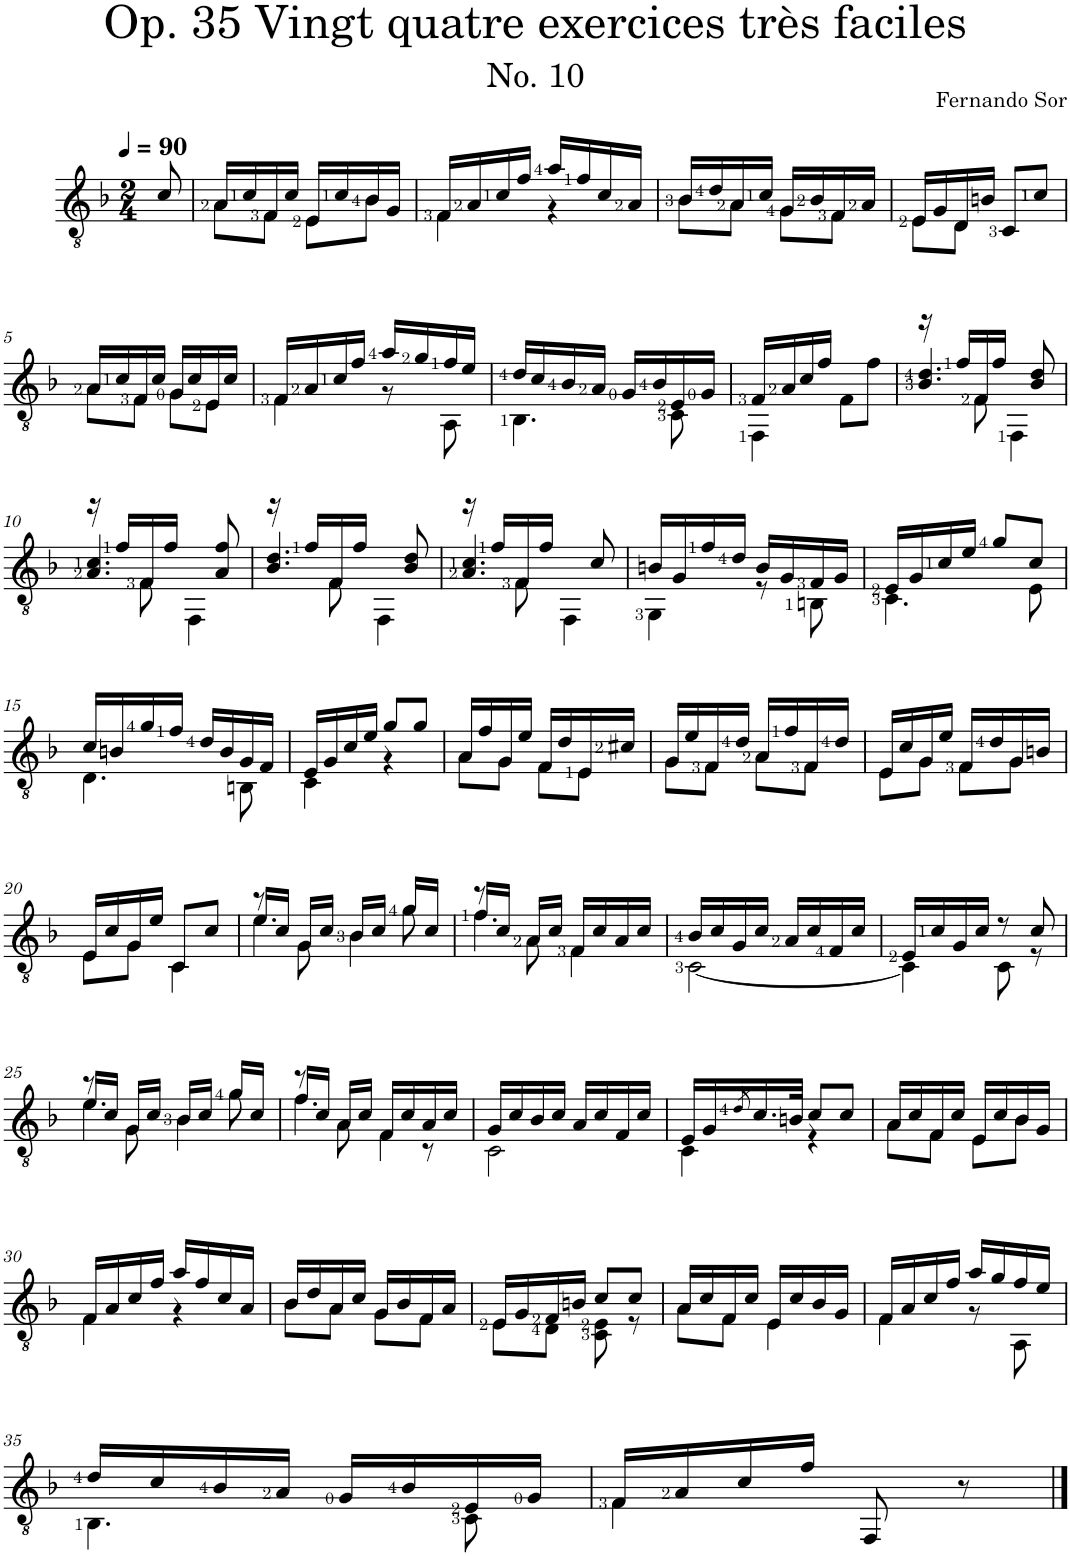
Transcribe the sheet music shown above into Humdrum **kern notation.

**kern
*part1
*staff1
*I"Classical Guitar
*clefGv2
*k[b-]
*F:
*M2/4
*MM90
=
8c/
=1
*^
16A/LL	8A\L
16c/	.
16F/	8F\J
16c/JJ	.
16E/LL	8E\L
16c/	.
16B-/	8B-\J
16G/JJ	.
=2	=2
16F/LL	4F\
16A/	.
16c/	.
16f/JJ	.
16a/LL	4r
16f/	.
16c/	.
16A/JJ	.
=3	=3
16B-/LL	8B-\L
16d/	.
16A/	8A\J
16c/JJ	.
16G/LL	8G\L
16B-/	.
16F/	8F\J
16A/JJ	.
=4	=4
16E/LL	8E\L
16G/	.
16D/	8D\J
16Bn/JJ	.
8C/L	8ryy
8c/J	8ryy
!!LO:LB:g=z	!!
=5	=5
16A/LL	8A\L
16c/	.
16F/	8F\J
16c/JJ	.
16G/LL	8G\L
16c/	.
16E/	8E\J
16c/JJ	.
=6	=6
16F/LL	4F\
16A/	.
16c/	.
16f/JJ	.
16a/LL	8r
16g/	.
16f/	8AA\
16e/JJ	.
=7	=7
16d/LL	4.BB-\
16c/	.
16B-/	.
16A/JJ	.
16G/LL	.
16B-/	.
16E/	8C\
16G/JJ	.
=8	=8
16F/LL	4FF\
16A/	.
16c/	.
16f/JJ	.
8F\L	4ryy
8f\J	.
=9	=9
*	*^
16r	8ryy	4.B-/ 4.d/
16f/LL	.	.
16F/	8F\	.
16f/JJ	.	.
4ryy	4FF\	.
.	.	8B-/ 8d/
!!LO:LB:g=z	!!	!!
=10	=10	=10
16r	8ryy	4.A/ 4.c/
16f/LL	.	.
16F/	8F\	.
16f/JJ	.	.
4ryy	4FF\	.
.	.	8A/ 8f/
=11	=11	=11
16r	8ryy	4.B-/ 4.d/
16f/LL	.	.
16F/	8F\	.
16f/JJ	.	.
4ryy	4FF\	.
.	.	8B-/ 8d/
=12	=12	=12
16r	8ryy	4.A/ 4.c/
16f/LL	.	.
16F/	8F\	.
16f/JJ	.	.
4ryy	4FF\	.
.	.	8c/
*	*v	*v
=13	=13
16Bn/LL	4GG\
16G/	.
16f/	.
16d/JJ	.
16B/LL	8r
16G/	.
16F/	8BBn\
16G/JJ	.
=14	=14
16E/LL	4.C\
16G/	.
16c/	.
16e/JJ	.
8g/L	.
8c/J	8E\
!!LO:LB:g=z	!!
=15	=15
16c/LL	4.D\
16Bn/	.
16g/	.
16f/JJ	.
16d/LL	.
16B/	.
16G/	8BBn\
16F/JJ	.
=16	=16
16E/LL	4C\
16G/	.
16c/	.
16e/JJ	.
8g/L	4r
8g/J	.
=17	=17
16A/LL	8A\L
16f/	.
16G/	8G\J
16e/JJ	.
16F/LL	8F\L
16d/	.
16E/	8E\J
16c#X/JJ	.
=18	=18
16G/LL	8G\L
16e/	.
16F/	8F\J
16d/JJ	.
16A/LL	8A\L
16f/	.
16F/	8F\J
16d/JJ	.
=19	=19
16E/LL	8E\L
16c/	.
16G/	8G\J
16e/JJ	.
16F/LL	8F\L
16d/	.
16G/	8G\J
16Bn/JJ	.
!!LO:LB:g=z	!!
=20	=20
16E/LL	8E\L
16c/	.
16G/	8G\J
16e/JJ	.
8C/L	4C\
8c/J	.
=21	=21
*	*^
16e/LL	8r	4.e\
16c/JJ	.	.
16G/LL	8G\	.
16c/JJ	.	.
16B-/LL	4B-\	.
16c/JJ	.	.
16g/LL	.	8g\
16c/JJ	.	.
=22	=22	=22
16f/LL	8r	4.f\
16c/JJ	.	.
16A/LL	8A\	.
16c/JJ	.	.
16F/LL	4F\	.
16c/	.	.
16A/	.	8ryy
16c/JJ	.	.
*	*v	*v
=23	=23
16B-/LL	[2C\
16c/	.
16G/	.
16c/JJ	.
16A/LL	.
16c/	.
16F/	.
16c/JJ	.
=24	=24
16E/LL	4C\]
16c/	.
16G/	.
16c/JJ	.
8r	8C\
8c/	8r
!!LO:LB:g=z	!!
=25	=25
*	*^
16e/LL	8r	4.e\
16c/JJ	.	.
16G/LL	8G\	.
16c/JJ	.	.
16B-/LL	4B-\	.
16c/JJ	.	.
16g/LL	.	8g\
16c/JJ	.	.
=26	=26	=26
16f/LL	8r	4.f\
16c/JJ	.	.
16A/LL	8A\	.
16c/JJ	.	.
16F/LL	4F\	.
16c/	.	.
16A/	.	8r
16c/JJ	.	.
*	*v	*v
=27	=27
16G/LL	2C\
16c/	.
16B-/	.
16c/JJ	.
16A/LL	.
16c/	.
16F/	.
16c/JJ	.
=28	=28
16E/LL	4C\
16G/	.
8qd/	.
16.c/	.
32Bn/JJk	.
8c/L	4r
8c/J	.
=29	=29
16A/LL	8A\L
16c/	.
16F/	8F\J
16c/JJ	.
16E/LL	8E\L
16c/	.
16B-/	8B-\J
16G/JJ	.
!!LO:LB:g=z	!!
=30	=30
16F/LL	4F\
16A/	.
16c/	.
16f/JJ	.
16a/LL	4r
16f/	.
16c/	.
16A/JJ	.
=31	=31
16B-/LL	8B-\L
16d/	.
16A/	8A\J
16c/JJ	.
16G/LL	8G\L
16B-/	.
16F/	8F\J
16A/JJ	.
=32	=32
16E/LL	8E\L
16G/	.
16F/	8D\J
16Bn/JJ	.
8c/L	8C\ 8E\
8c/J	8r
=33	=33
16A/LL	8A\L
16c/	.
16F/	8F\J
16c/JJ	.
16E/LL	4E\
16c/	.
16B-/	.
16G/JJ	.
=34	=34
16F/LL	4F\
16A/	.
16c/	.
16f/JJ	.
16a/LL	8r
16g/	.
16f/	8AA\
16e/JJ	.
!!LO:LB:g=z	!!
=35	=35
16d/LL	4.BB-\
16c/	.
16B-/	.
16A/JJ	.
16G/LL	.
16B-/	.
16E/	8C\
16G/JJ	.
=36	=36
16F/LL	4F\
16A/	.
16c/	.
16f/JJ	.
8FF/	4ryy
8r	.
*v	*v
==
*-
